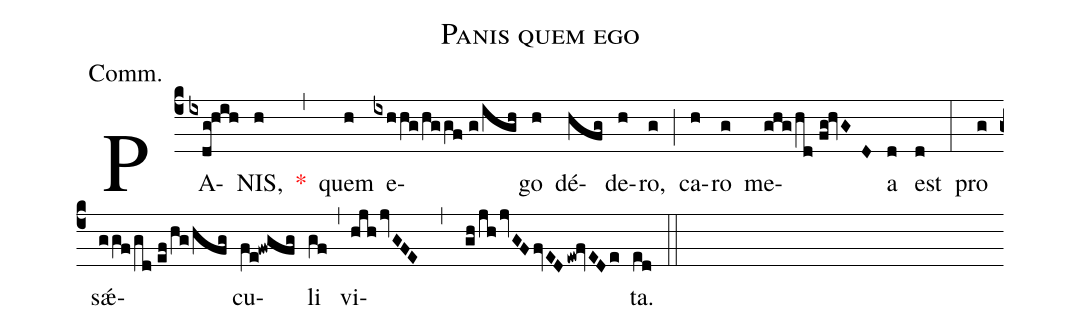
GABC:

name:Panis quem ego;
annotation:Comm.;
mode:I.;
office-part:Communion;
%%
(c4) PA(ixdg!hih)NIS,(h) <v>\red{*}</v>(,) quem(h) e(ixhhg/hggf//g/igh)go(h) dé(hfg)de(h)ro,(g) (;) ca(h)ro(g) me(ghg/hd//fg!hvGD)a(d) est(d) (:) pro(g) s<sp>'ae</sp>(ggf/gd//ef/hg/hfg)cu(fe!fwgfg)li(gf) (,) vi(hjh/jvGFE , gh/jh/jvGF/fvED/ew!fvEDe)ta.(ed) (::)
